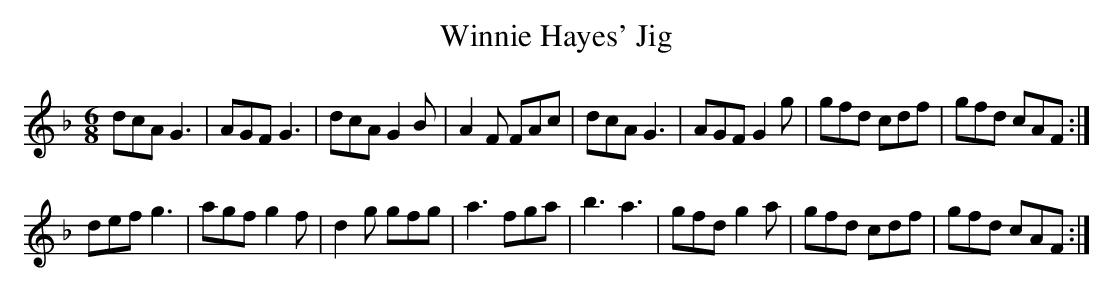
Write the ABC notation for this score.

X:1
T:Winnie Hayes' Jig
M:6/8
K:F
dcA G3|AGF G3|dcA G2B |A2F FAc|dcA G3|AGF G2g|gfd cdf|gfd cAF:|
def g3|agf g2f|d2g gfg|a3 fga|b3 a3|gfd g2a|gfd cdf|gfd cAF:|
